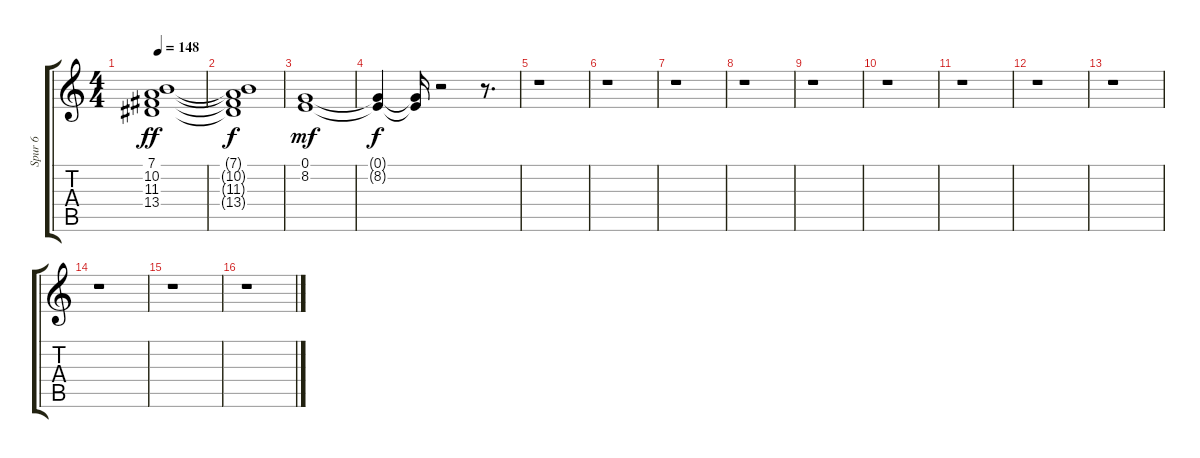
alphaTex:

\track ("Spur 6" "Spur 6") {instrument stringensemble1}
\staff {score tabs}
\tuning (E4 B3 G3 D3 A2 E2) {hide}
\ts (4 4)
\tempo 148
\clef g2
\ks c
(7.1 10.2 11.3 13.4).1{dy ff} |
(7.1{t} 10.2{t} 11.3{t} 13.4{t}).1{dy f} |
(0.1 8.2).1{dy mf} |
(0.1{t} 8.2{t}).4{dy f} (0.1{t} 8.2{t}).16 r.2 r.8{d} |
r.1 |
r.1 |
r.1 |
r.1 |
r.1 |
r.1 |
r.1 |
r.1 |
r.1 |
r.1 |
r.1 |
r.1
